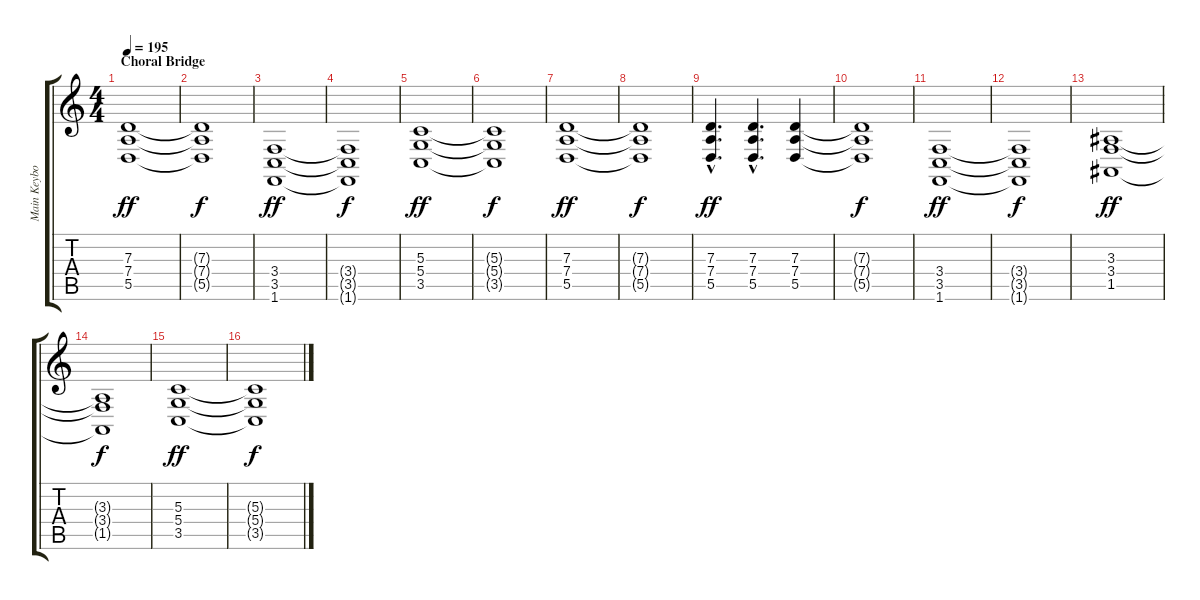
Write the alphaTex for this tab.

\track ("Main Keyboards " "Main Keybo") {instrument stringensemble1}
\staff {score tabs}
\tuning (E4 B3 G3 D3 A2 E2) {hide}
\ts (4 4)
\section ("" "Choral Bridge")
\tempo 195
\clef g2
\ks c
(7.3 7.4 5.5).1{dy ff} |
(7.3{t} 7.4{t} 5.5{t}).1{dy f} |
(3.4 3.5 1.6).1{dy ff} |
(3.4{t} 3.5{t} 1.6{t}).1{dy f} |
(5.3 5.4 3.5).1{dy ff} |
(5.3{t} 5.4{t} 3.5{t}).1{dy f} |
(7.3 7.4 5.5).1{dy ff} |
(7.3{t} 7.4{t} 5.5{t}).1{dy f} |
(7.3{hac} 7.4{hac} 5.5{hac}).4{d dy ff} (7.3{hac} 7.4{hac} 5.5{hac}).4{d} (7.3 7.4 5.5).4 |
(7.3{t} 7.4{t} 5.5{t}).1{dy f} |
(3.4 3.5 1.6).1{dy ff} |
(3.4{t} 3.5{t} 1.6{t}).1{dy f} |
(3.3 3.4 1.5).1{dy ff} |
(3.3{t} 3.4{t} 1.5{t}).1{dy f} |
(5.3 5.4 3.5).1{dy ff} |
(5.3{t} 5.4{t} 3.5{t}).1{dy f}
